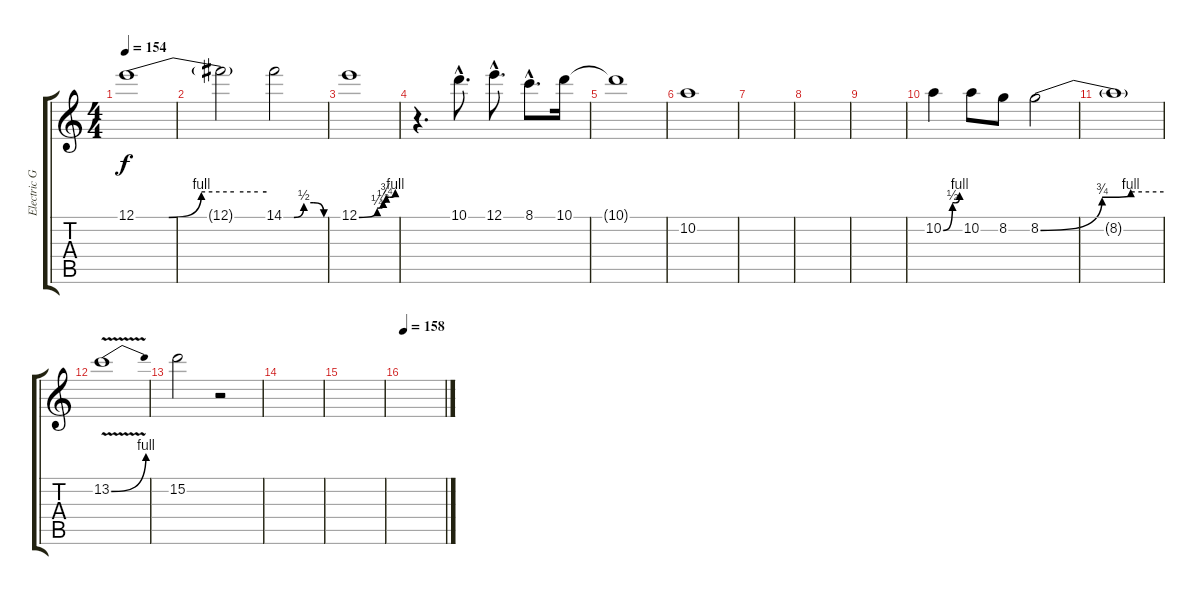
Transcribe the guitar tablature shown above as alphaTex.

\track ("Electric Guitar" "Electric G") {instrument overdrivenguitar}
\staff {score tabs}
\tuning (E4 B3 G3 D3 A2 E2) {hide}
\ts (4 4)
\tempo 154
\clef g2
\ks c
12.1{be (custom 0 0 15 0 30 4 45 4 56 4 60 4)}.1{dy f instrument overdrivenguitar} |
12.1{t}.2 14.1{be (custom 0 0 15 0 30 2 45 2 60 0)}.2 |
12.1{be (custom 0 0 30 1 35 1 40 2 45 3 50 3 60 4)}.1 |
r.4{d} 10.1{hac}.8{d} 12.1{hac}.8{d} 8.1{hac}.8{d} 10.1.16 |
10.1{t}.1 |
10.2.1 |
|
|
|
10.2{be (custom 0 0 34 2 40 2 46 2 60 4)}.4 10.2.8 8.2.8 8.2{be (custom 0 0 30 3 44 4 60 4)}.2 |
8.2{t}.1 |
13.2{be (bend 0 0 60 4) v}.1 |
15.2.2 r.2 |
|
|
\tempo 158
